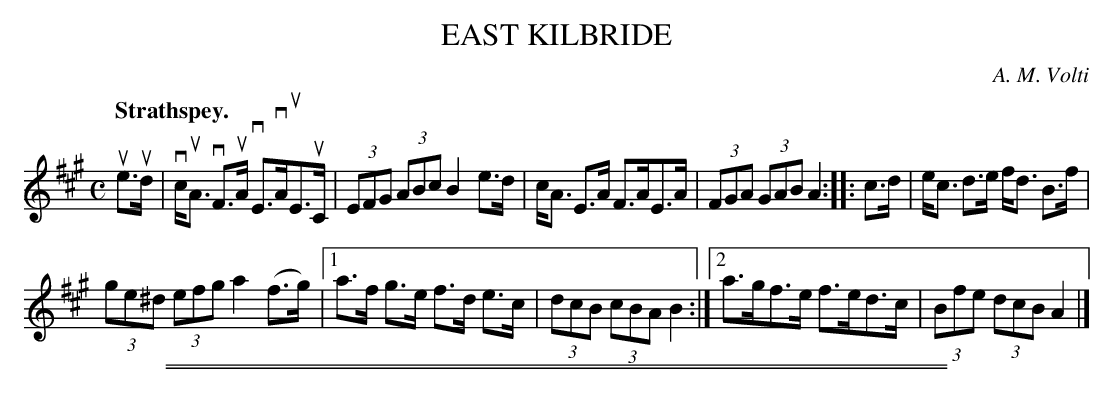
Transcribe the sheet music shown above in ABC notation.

X:1
T: EAST KILBRIDE
C: A. M. Volti
Q:"Strathspey."
M: C
L: 1/8
K: A
ue>ud |\
vc<uA vF>uA vE>vAuE>uC | (3EFG (3ABc B2e>d |\
c<A E>A F>AE>A | (3FGA (3GAB A2 ::\
c>d |\
e<c d>e f<d B>f |
(3ge^d (3efg a2(f>g) |\
[1 a>f g>e f>d e>c | (3dcB (3cBA B2 :|\
[2 a>gf>e f>ed>c | (3Bfe (3dcB A2 |]
